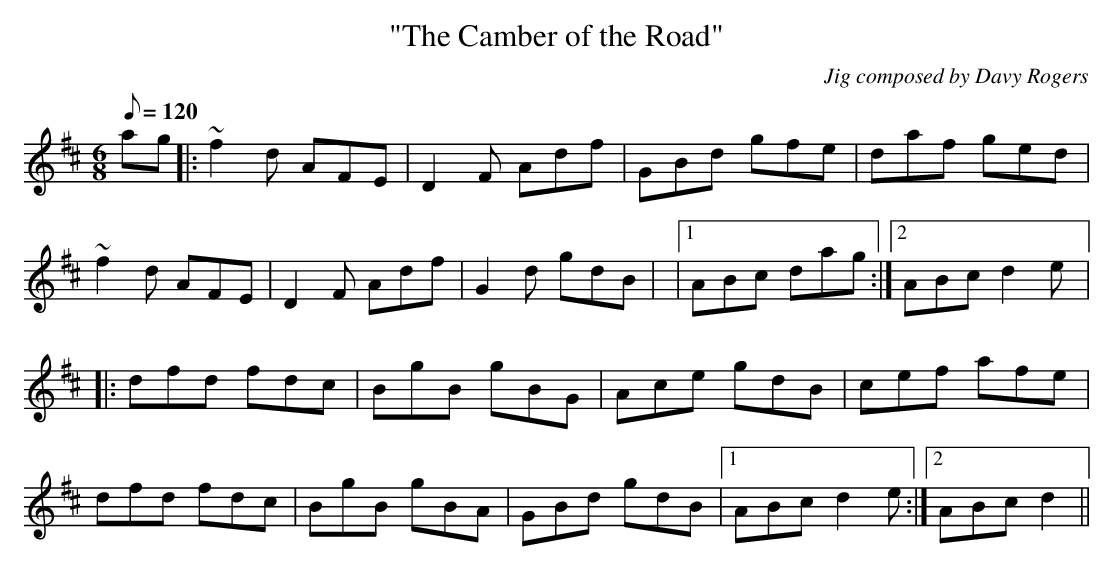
X:1
T:"The Camber of the Road"
C:Jig composed by Davy Rogers
L:1/8
Q:120
M:6/8
K:D
ag |: ~f2d AFE | D2F Adf | GBd gfe | daf ged |
~f2d AFE | D2F Adf | G2d gdB | |1 ABc dag :|2 ABc d2e |:
dfd fdc | BgB gBG | Ace gdB | cef afe |
dfd fdc | BgB gBA | GBd gdB |1 ABc d2e :|2 ABc d2 ||
